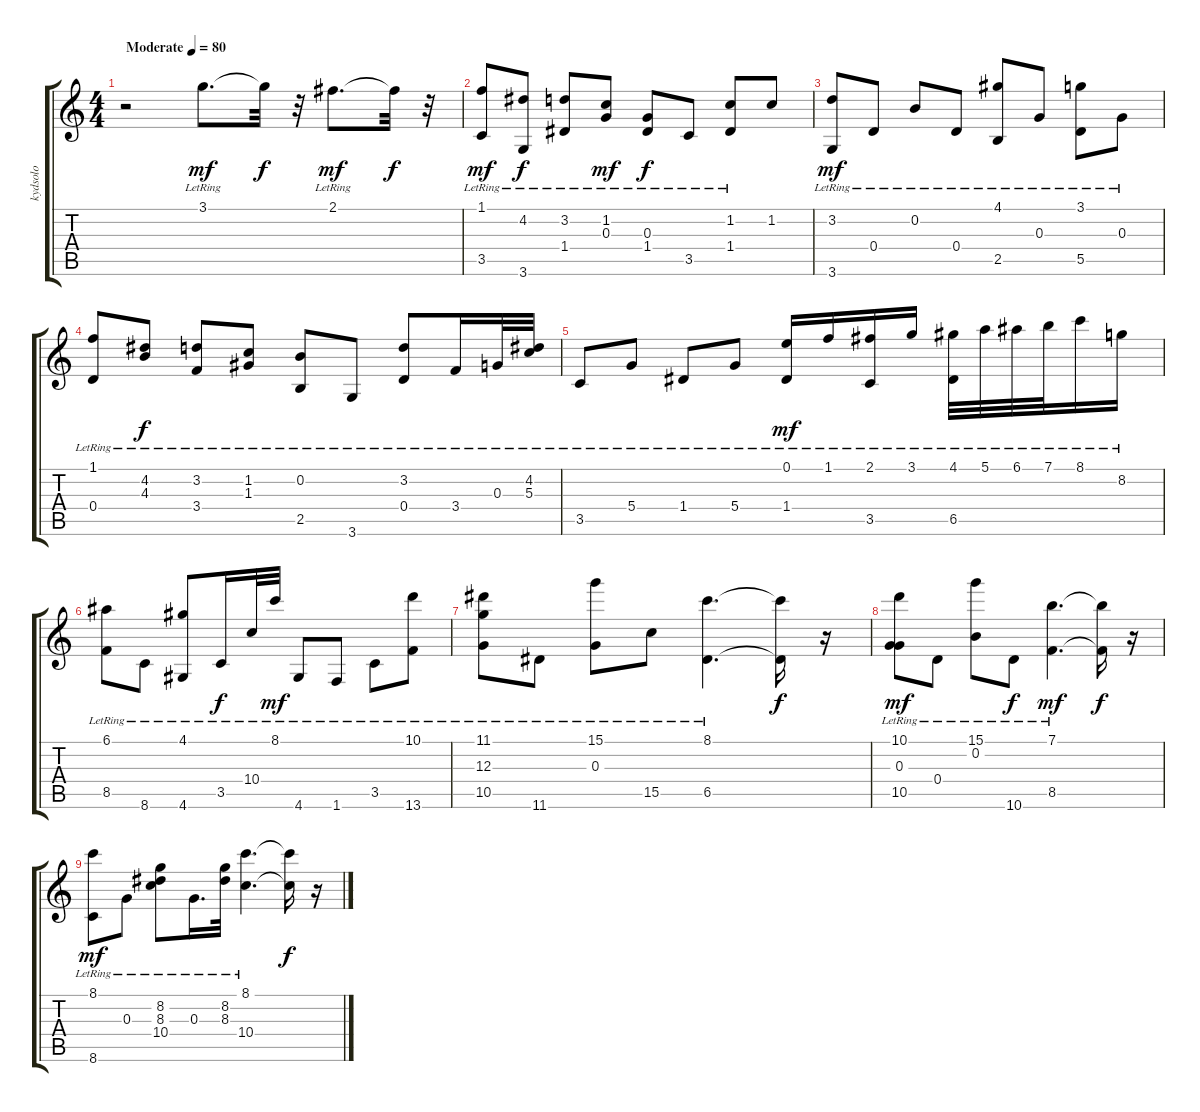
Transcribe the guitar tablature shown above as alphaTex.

\track ("kydsolo" "kydsolo") {instrument acousticguitarsteel}
\staff {score tabs}
\tuning (E4 B3 G3 D3 A2 E2) {hide}
\ts (4 4)
\tempo (80 "Moderate")
\clef g2
\ks c
r.2{dy mf instrument acousticguitarsteel} 3.1{lr}.8{d} 3.1{t}.32{dy f} r.32 2.1{lr}.8{d dy mf} 2.1{t}.32{dy f} r.32 |
(1.1{lr} 3.5{lr}).8{dy mf} (4.2{lr} 3.6{lr}).8{dy f} (3.2{lr} 1.4{lr}).8 (1.2{lr} 0.3{lr}).8{dy mf} (0.3{lr} 1.4{lr}).8{dy f} 3.5{lr}.8 (1.2{lr} 1.4{lr}).8 1.2.8 |
(3.2{lr} 3.6{lr}).8{dy mf} 0.4{lr}.8 0.2{lr}.8 0.4{lr}.8 (4.1{lr} 2.5{lr}).8 0.3{lr}.8 (3.1{lr} 5.5{lr}).8 0.3{lr}.8 |
(1.1{lr} 0.4{lr}).8 (4.2{lr} 4.3{lr}).8{dy f} (3.2{lr} 3.4{lr}).8 (1.2{lr} 1.3{lr}).8 (0.2{lr} 2.5{lr}).8 3.6{lr}.8 (3.2{lr} 0.4{lr}).8 3.4{lr}.16 0.3{lr}.32 (4.2{lr} 5.3{lr}).32 |
3.5{lr}.8 5.4{lr}.8 1.4{lr}.8 5.4{lr}.8 (0.1{lr} 1.4{lr}).16{dy mf} 1.1{lr}.16 (2.1{lr} 3.5{lr}).16 3.1{lr}.16 (4.1{lr} 6.5{lr}).32 5.1{lr}.32 6.1{lr}.32 7.1{lr}.32 8.1{lr}.16 8.2{lr}.16 |
(6.1{lr} 8.5{lr}).8 8.6{lr}.8 (4.1{lr} 4.6{lr}).8 3.5{lr}.16{dy f} 10.4{lr}.32 8.1{lr}.32{dy mf} 4.6{lr}.8 1.6{lr}.8 3.5{lr}.8 (10.1{lr} 13.6{lr}).8 |
(11.1{lr} 12.3{lr} 10.5{lr}).8 11.6{lr}.8 (15.1{lr} 0.3{lr}).8 15.5{lr}.8 (8.1{lr} 6.5{lr}).4{d} (8.1{t} 6.5{t}).16{dy f} r.16 |
(10.1{lr} 0.3{lr} 10.5{lr}).8{dy mf} 0.4{lr}.8 (15.1{lr} 0.2{lr}).8 10.6{lr}.8{dy f} (7.1{lr} 8.5{lr}).4{d dy mf} (7.1{t} 8.5{t}).16{dy f} r.16 |
(8.1{lr} 8.6{lr}).8{dy mf} 0.3{lr}.8 (8.2{lr} 8.3{lr} 10.4{lr}).8 0.3{lr}.16{d} (8.2{lr} 8.3{lr}).32 (8.1{lr} 10.4{lr}).4{d} (8.1{t} 10.4{t}).16{dy f} r.16
